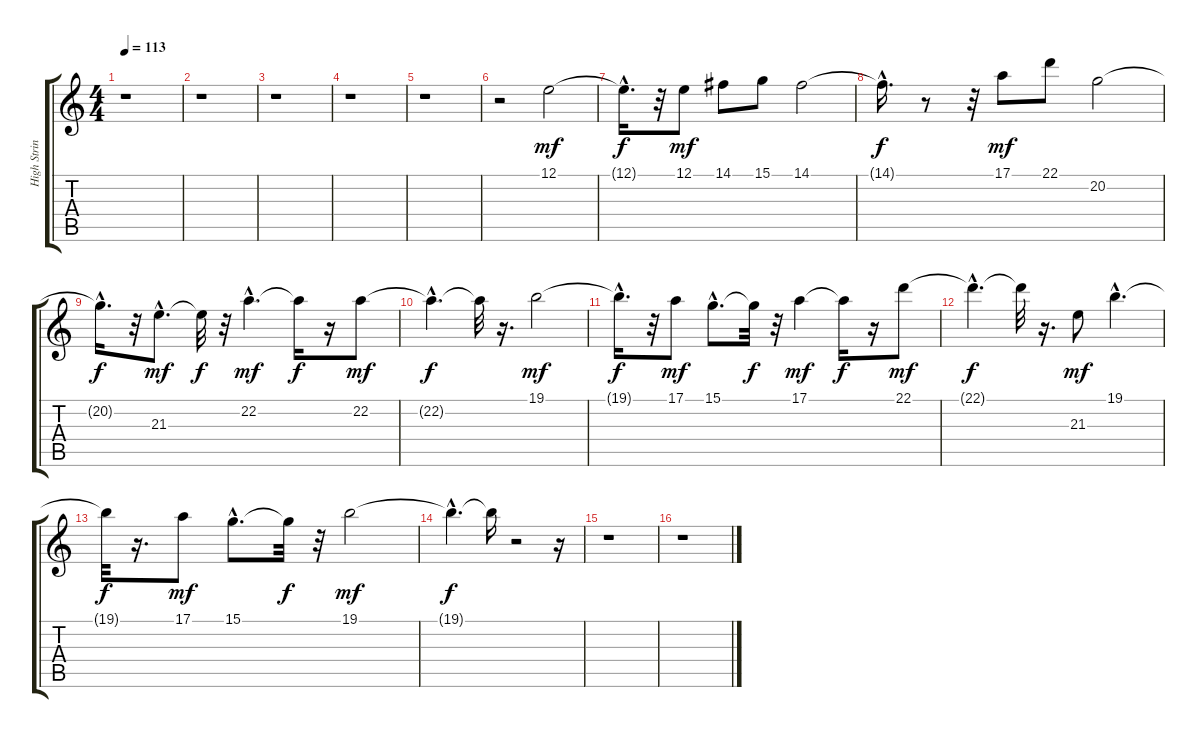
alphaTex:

\track ("High Strings" "High Strin") {instrument stringensemble2}
\staff {score tabs}
\tuning (E4 B3 G3 D3 A2 E2) {hide}
\ts (4 4)
\tempo 113
\clef g2
\ks c
r.1{dy mf} |
r.1 |
r.1 |
r.1 |
r.1 |
r.2 12.1.2 |
12.1{hac t}.16{d dy f} r.32 12.1.8{dy mf} 14.1.8 15.1.8 14.1.2 |
14.1{hac t}.16{d dy f} r.8 r.32 17.1.8{dy mf} 22.1.8 20.2.2 |
20.2{hac t}.16{d dy f} r.32 21.3{hac}.8{d dy mf} 21.3{t}.32{dy f} r.32 22.2{hac}.4{d dy mf} 22.2{t}.16{dy f} r.16 22.2.8{dy mf} |
22.2{hac t}.4{d dy f} 22.2{t}.32 r.16{d} 19.1.2{dy mf} |
19.1{hac t}.16{d dy f} r.32 17.1.8{dy mf} 15.1{hac}.8{d} 15.1{t}.32{dy f} r.32 17.1.4{dy mf} 17.1{t}.16{dy f} r.16 22.1.8{dy mf} |
22.1{hac t}.4{d dy f} 22.1{t}.32 r.16{d} 21.3.8{dy mf} 19.1{hac}.4{d} |
19.1{t}.32{dy f} r.16{d} 17.1.8{dy mf} 15.1{hac}.8{d} 15.1{t}.32{dy f} r.32 19.1.2{dy mf} |
19.1{hac t}.4{d dy f} 19.1{t}.16 r.2 r.16 |
r.1 |
r.1
